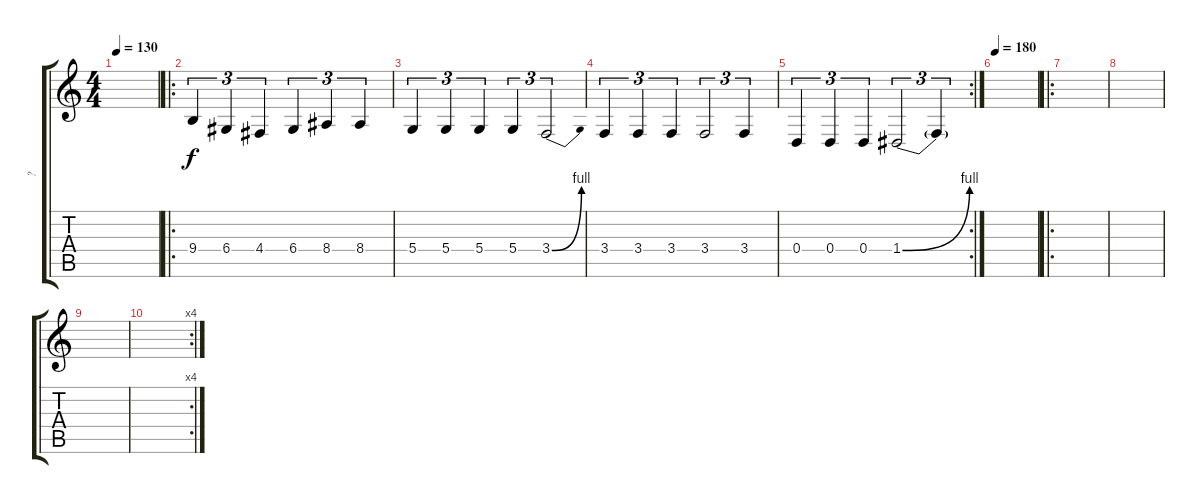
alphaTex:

\track ("?" "?") {instrument lead2sawtooth}
\staff {score tabs}
\tuning (E4 B3 G3 D3 A2 E2) {hide}
\ts (4 4)
\tempo 130
\clef g2
\ks c
|
\ro
9.4.4{tu (3 2)} 6.4.4{tu (3 2)} 4.4.4{tu (3 2)} 6.4.4{tu (3 2)} 8.4.4{tu (3 2)} 8.4.4{tu (3 2)} |
5.4.4{tu (3 2)} 5.4.4{tu (3 2)} 5.4.4{tu (3 2)} 5.4.4{tu (3 2)} 3.4{be (bend 0 0 60 4)}.2{tu (3 2)} |
3.4.4{tu (3 2)} 3.4.4{tu (3 2)} 3.4.4{tu (3 2)} 3.4.2{tu (3 2)} 3.4.4{tu (3 2)} |
\rc 2
0.4.4{tu (3 2)} 0.4.4{tu (3 2)} 0.4.4{tu (3 2)} 1.4{be (bend 0 0 60 4)}.2{tu (3 2)} 1.4{t}.4{tu (3 2)} |
\tempo 180
|
\ro
|
|
|
\rc 4
